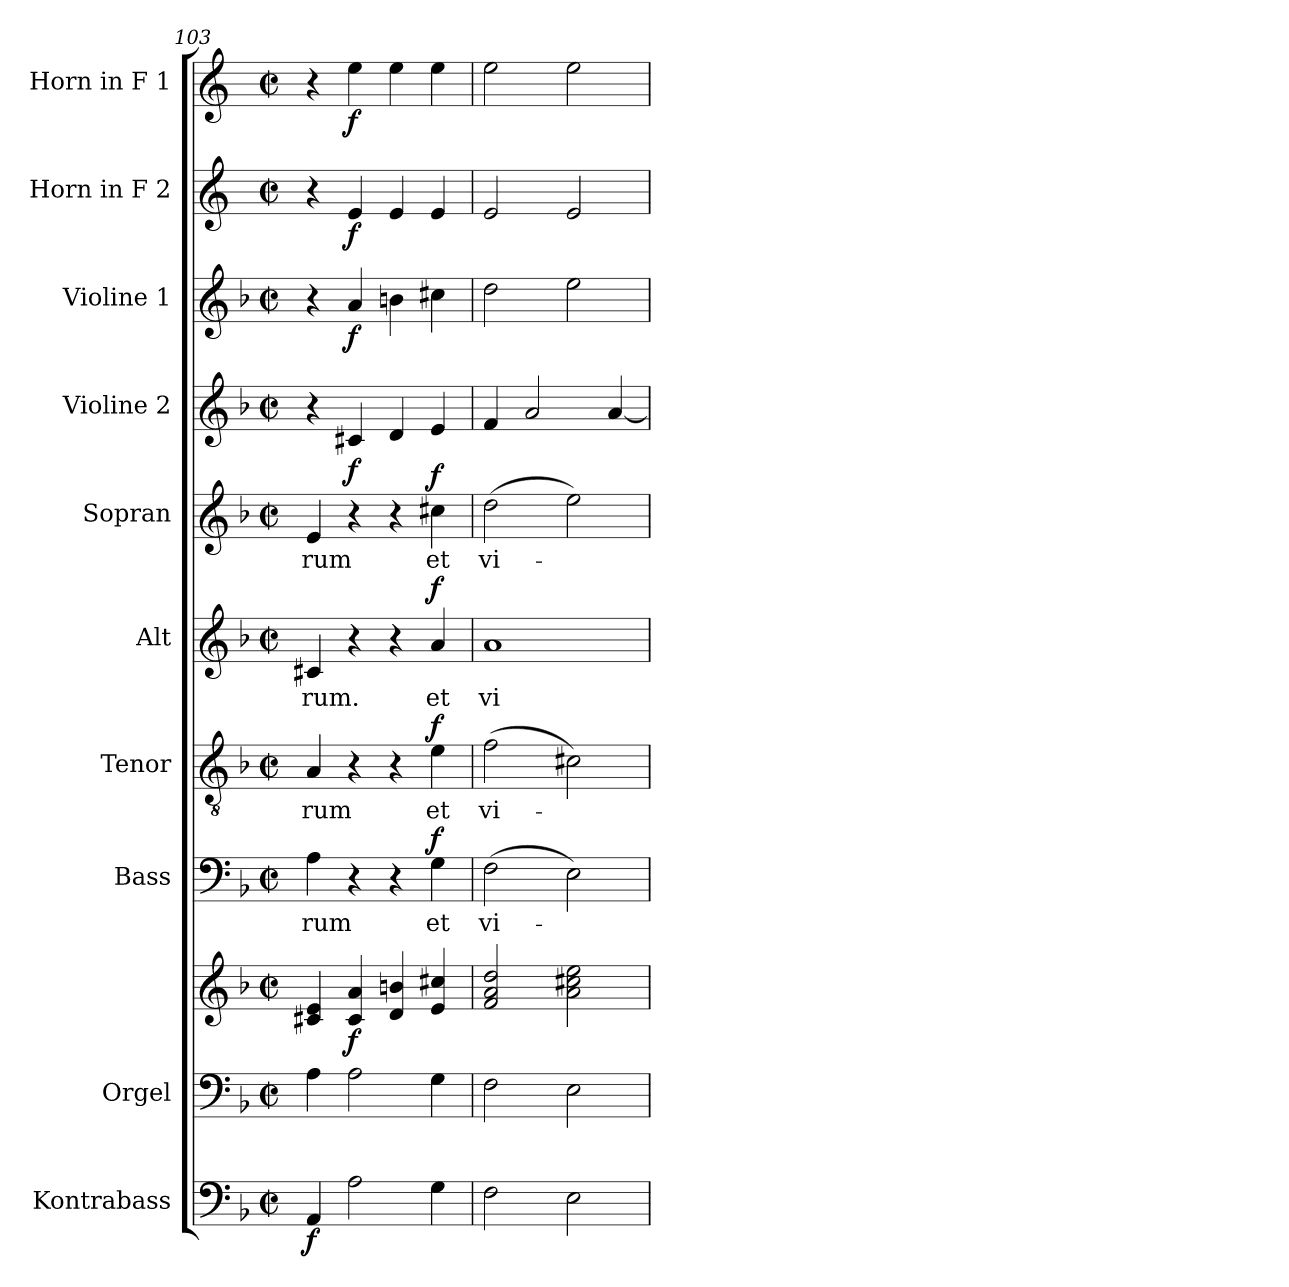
**kern	**dynam	**kern	**kern	**dynam	**kern	**text	**dynam	**kern	**text	**dynam	**kern	**text	**dynam	**kern	**text	**dynam	**kern	**dynam	**kern	**dynam	**kern	**dynam	**kern	**dynam
*part10	*part10	*part9	*part9	*part9	*part8	*part8	*part8	*part7	*part7	*part7	*part6	*part6	*part6	*part5	*part5	*part5	*part4	*part4	*part3	*part3	*part2	*part2	*part1	*part1
*staff11	*staff11	*staff10	*staff9	*staff9/10	*staff8	*staff8	*staff8	*staff7	*staff7	*staff7	*staff6	*staff6	*staff6	*staff5	*staff5	*staff5	*staff4	*staff4	*staff3	*staff3	*staff2	*staff2	*staff1	*staff1
*I"Kontrabass	*	*I"Orgel	*	*	*I"Bass	*	*	*I"Tenor	*	*	*I"Alt	*	*	*I"Sopran	*	*	*I"Violine 2	*	*I"Violine 1	*	*I"Horn in F 2	*	*I"Horn in F 1	*
*I'Kb.	*	*	*	*	*I'B.	*	*	*I'T.	*	*	*I'A.	*	*	*I'S.	*	*	*I'Vl. 2	*	*I'Vl. 1	*	*	*	*	*
*clefF4	*	*clefF4	*clefG2	*	*clefF4	*	*	*clefGv2	*	*	*clefG2	*	*	*clefG2	*	*	*clefG2	*	*clefG2	*	*clefG2	*	*clefG2	*
*ITrd7c12	*	*	*	*	*	*	*	*	*	*	*	*	*	*	*	*	*	*	*	*	*ITrd4c7	*	*ITrd4c7	*
*k[b-]	*	*k[b-]	*k[b-]	*	*k[b-]	*	*	*k[b-]	*	*	*k[b-]	*	*	*k[b-]	*	*	*k[b-]	*	*k[b-]	*	*k[b-]	*	*k[b-]	*
*F:	*	*F:	*F:	*	*F:	*	*	*F:	*	*	*F:	*	*	*F:	*	*	*F:	*	*F:	*	*F:	*	*F:	*
*M2/2	*	*M2/2	*M2/2	*	*M2/2	*	*	*M2/2	*	*	*M2/2	*	*	*M2/2	*	*	*M2/2	*	*M2/2	*	*M2/2	*	*M2/2	*
*met(c|)	*	*met(c|)	*met(c|)	*	*met(c|)	*	*	*met(c|)	*	*	*met(c|)	*	*	*met(c|)	*	*	*met(c|)	*	*met(c|)	*	*met(c|)	*	*met(c|)	*
=103	=103	=103	=103	=103	=103	=103	=103	=103	=103	=103	=103	=103	=103	=103	=103	=103	=103	=103	=103	=103	=103	=103	=103	=103
!	!LO:DY:b	!	!	!	!	!LO:LY:b	!	!	!LO:LY:b	!	!	!LO:LY:b	!	!	!LO:LY:b	!	!	!	!	!	!	!	!	!
4AAA/	f	4A\	4c#X/ 4e/	.	4A\	-rum	.	4A/	-rum	.	4c#X/	-rum.	.	4e/	-rum	.	4r	.	4r	.	4r	.	4r	.
!	!	!	!	!LO:DY:b	!	!	!	!	!	!	!	!	!	!	!	!	!	!LO:DY:b	!	!LO:DY:b	!	!LO:DY:b	!	!LO:DY:b
2AA\	.	2A\	4c#/ 4a/	f	4r	.	.	4r	.	.	4r	.	.	4r	.	.	4c#X/	f	4a/	f	4A/	f	4a\	f
.	.	.	4d/ 4bn/	.	4r	.	.	4r	.	.	4r	.	.	4r	.	.	4d/	.	4bn\	.	4A/	.	4a\	.
!	!	!	!	!	!	!LO:LY:b	!LO:DY:a	!	!LO:LY:b	!LO:DY:a	!	!LO:LY:b	!LO:DY:a	!	!LO:LY:b	!LO:DY:a	!	!	!	!	!	!	!	!
4GG\	.	4G\	4e/ 4cc#X/	.	4G\	et	f	4e\	et	f	4a/	et	f	4cc#X\	et	f	4e/	.	4cc#X\	.	4A/	.	4a\	.
!!LO:PB:g=z
=104	=104	=104	=104	=104	=104	=104	=104	=104	=104	=104	=104	=104	=104	=104	=104	=104	=104	=104	=104	=104	=104	=104	=104	=104
!	!	!	!	!	!	!LO:LY:b	!	!	!LO:LY:b	!	!	!LO:LY:b	!	!	!LO:LY:b	!	!	!	!	!	!	!	!	!
2FF\	.	2F\	2f/ 2a/ 2dd/	.	(>2F\	vi-	.	(>2f\	vi-	.	1a	vi-	.	(>2dd\	vi-	.	4f/	.	2dd\	.	2A/	.	2a\	.
.	.	.	.	.	.	.	.	.	.	.	.	.	.	.	.	.	2a/	.	.	.	.	.	.	.
2EE\	.	2E\	2a\ 2cc#X\ 2ee\	.	2E\)	.	.	2c#X\)	.	.	.	.	.	2ee\)	.	.	.	.	2ee\	.	2A/	.	2a\	.
.	.	.	.	.	.	.	.	.	.	.	.	.	.	.	.	.	[4a/	.	.	.	.	.	.	.
=	=	=	=	=	=	=	=	=	=	=	=	=	=	=	=	=	=	=	=	=	=	=	=	=
*-	*-	*-	*-	*-	*-	*-	*-	*-	*-	*-	*-	*-	*-	*-	*-	*-	*-	*-	*-	*-	*-	*-	*-	*-
